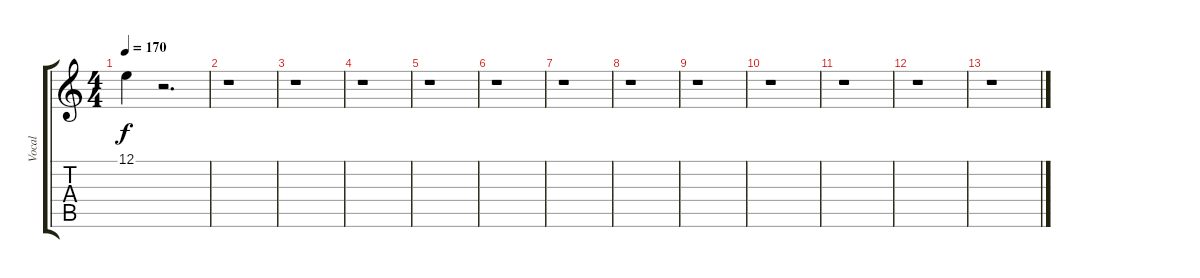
\track ("Vocal" "Vocal") {instrument choiraahs}
\staff {score tabs}
\tuning (E4 B3 G3 D3 A2 E2) {hide}
\ts (4 4)
\tempo 170
\clef g2
\ks c
12.1.4{dy f} r.2{d} |
r.1 |
r.1 |
r.1 |
r.1 |
r.1 |
r.1 |
r.1 |
r.1 |
r.1 |
r.1 |
r.1 |
r.1
